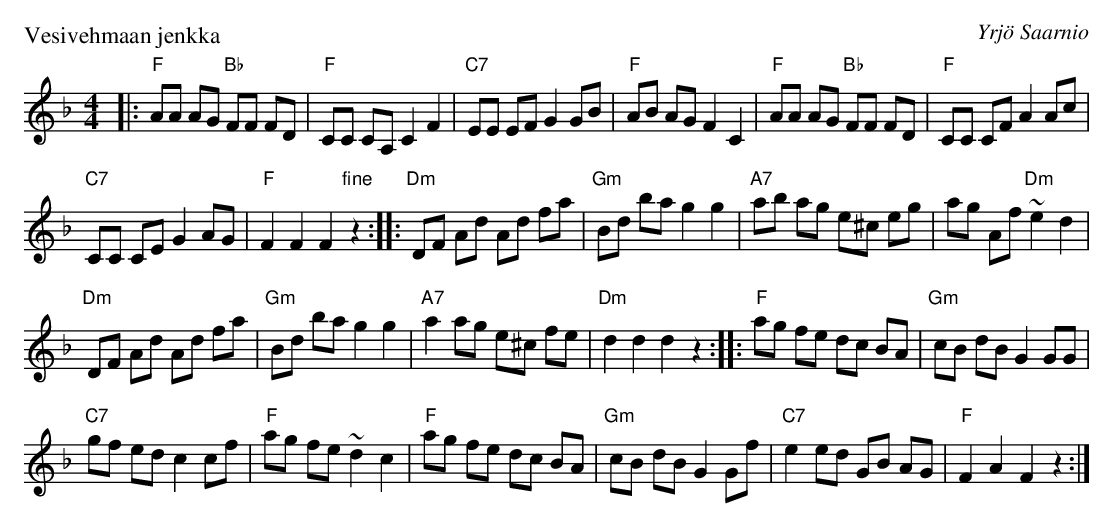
X:1
P: Vesivehmaan jenkka
C: Yrj\"o Saarnio
M: 4/4
L: 1/8
K: F
|: "F"AA AG "Bb"FF FD | "F"CC CA, C2 F2 \
| "C7"EE EF G2 GB | "F"AB AG F2 C2 \
|  "F"AA AG "Bb"FF FD | "F"CC CF  A2 Ac |
  "C7"CC CE G2 AG | "F"F2 F2 F2 "fine"z2 \
:: "Dm"DF Ad Ad fa | "Gm"Bd ba g2 g2 \
| "A7"ab ag e^c eg | ag Af "Dm"~e2 d2 |
   "Dm"DF Ad Ad fa | "Gm"Bd ba g2 g2 \
| "A7"a2 ag e^c fe | "Dm"d2 d2 d2 z2 \
:: "F"ag fe dc BA | "Gm"cB dB G2 GG |
  "C7"gf ed c2 cf | "F"ag fe ~d2 c2 \
|  "F"ag fe dc BA | "Gm"cB dB G2 Gf \
| "C7"e2 ed GB AG | "F"F2 A2 F2 z2 :|
